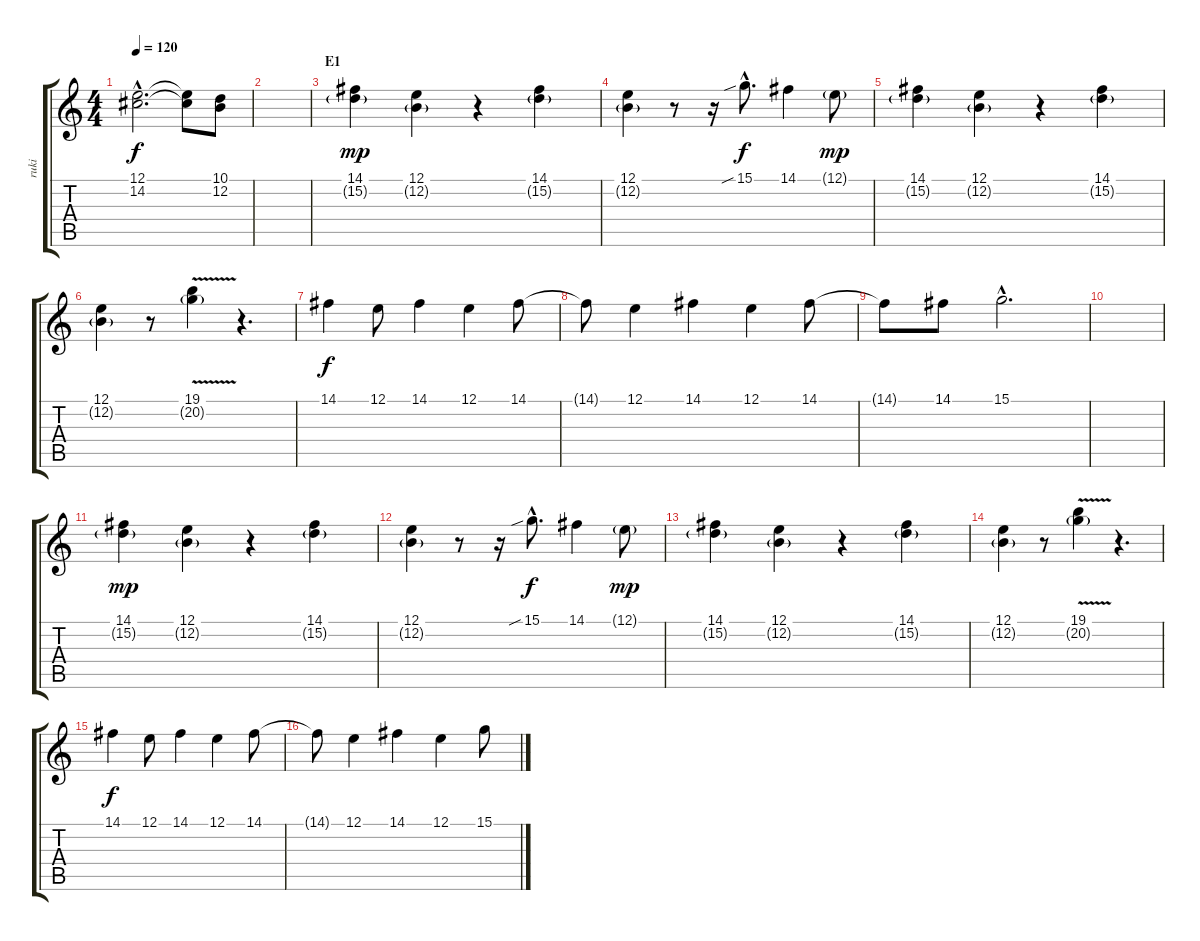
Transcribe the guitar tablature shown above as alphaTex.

\track ("ruki" "ruki") {instrument voiceoohs}
\staff {score tabs}
\tuning (E4 B3 G3 D3 A2 E2) {hide}
\ts (4 4)
\tempo 120
\clef g2
\ks c
(12.1{hac t} 14.2{hac t}).2{d dy f} (12.1{t} 14.2{t}).8 (10.1 12.2).8 |
|
\section ("" "E1")
(14.1 15.2{g}).4{dy mp} (12.1 12.2{g}).4 r.4 (14.1 15.2{g}).4 |
(12.1 12.2{g}).4 r.8 r.16 15.1{sib hac}.8{d dy f} 14.1.4 12.1{g}.8{dy mp} |
(14.1 15.2{g}).4 (12.1 12.2{g}).4 r.4 (14.1 15.2{g}).4 |
(12.1 12.2{g}).4 r.8 (19.1{v} 20.2{v g}).4 r.4{d} |
14.1.4{dy f} 12.1.8 14.1.4 12.1.4 14.1.8 |
14.1{t}.8 12.1.4 14.1.4 12.1.4 14.1.8 |
14.1{t}.8 14.1.8 15.1{hac}.2{d} |
|
(14.1 15.2{g}).4{dy mp} (12.1 12.2{g}).4 r.4 (14.1 15.2{g}).4 |
(12.1 12.2{g}).4 r.8 r.16 15.1{sib hac}.8{d dy f} 14.1.4 12.1{g}.8{dy mp} |
(14.1 15.2{g}).4 (12.1 12.2{g}).4 r.4 (14.1 15.2{g}).4 |
(12.1 12.2{g}).4 r.8 (19.1{v} 20.2{v g}).4 r.4{d} |
14.1.4{dy f} 12.1.8 14.1.4 12.1.4 14.1.8 |
14.1{t}.8 12.1.4 14.1.4 12.1.4 15.1.8
